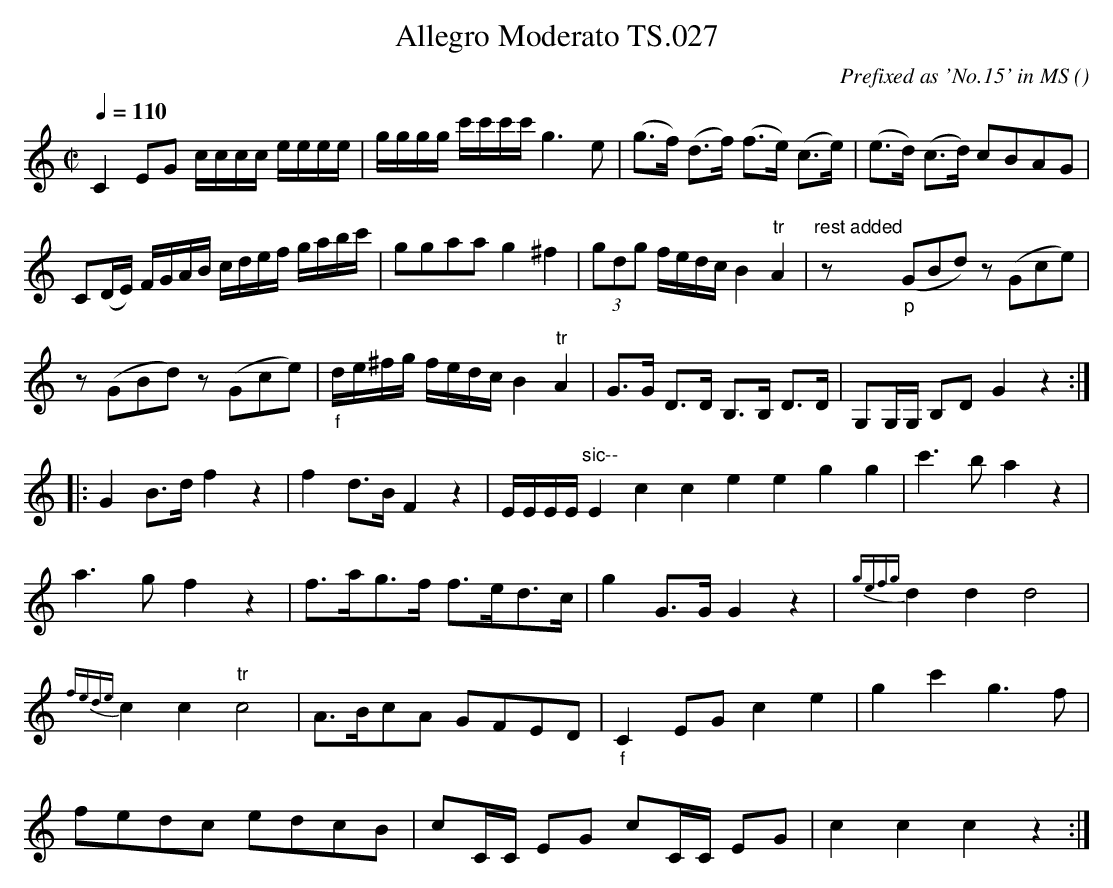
X:1
T:Allegro Moderato TS.027
M:C|
L:1/16
Q:1/4=110
C:Prefixed as 'No.15' in MS
O:
K:C
C4 E2G2 cccc eeee|gggg c'c'c'c' g4>e4|(g2>f2) (d2>f2) (f2>e2) (c2>e2)|(e2>d2) (c2>d2) c2B2A2G2|
C2(DE) FGAB cdef gabc'|g2g2a2a2 g4^f4|(3g2d2g2 fedc B4"tr"A4|"rest added"z2"_p"(G2B2d2)z2 (G2c2e2)|
z2(G2B2d2) z2 (G2c2e2)|"_f"de^fg fedcB4"tr"A4|G2>G2 D2>D2 B,2>B,2 D2>D2|G,2G,G, B,2D2 G4z4:|
|:G4 B2>d2 f4 z4|f4 d2>B2 F4z4|EEEE "sic--"//E4 //c4 //c4 //e4 //e4 //g4 //g4|c'4>b4 a4 z4|
a4>g4 f4z4|f2>a2g2>f2 f2>e2d2>c2|g4G2>G2G4z4|{gefg} d4d4d8|
{fede} c4c4 "tr"c8|A2>B2c2A2 G2F2E2D2|"_f"C4E2G2 //c4 //e4|//g4 //c'4 g4>f4|
f2e2d2c2 e2d2c2B2|c2CC E2G2 c2CC E2G2|c4c4c4 z4:|]
